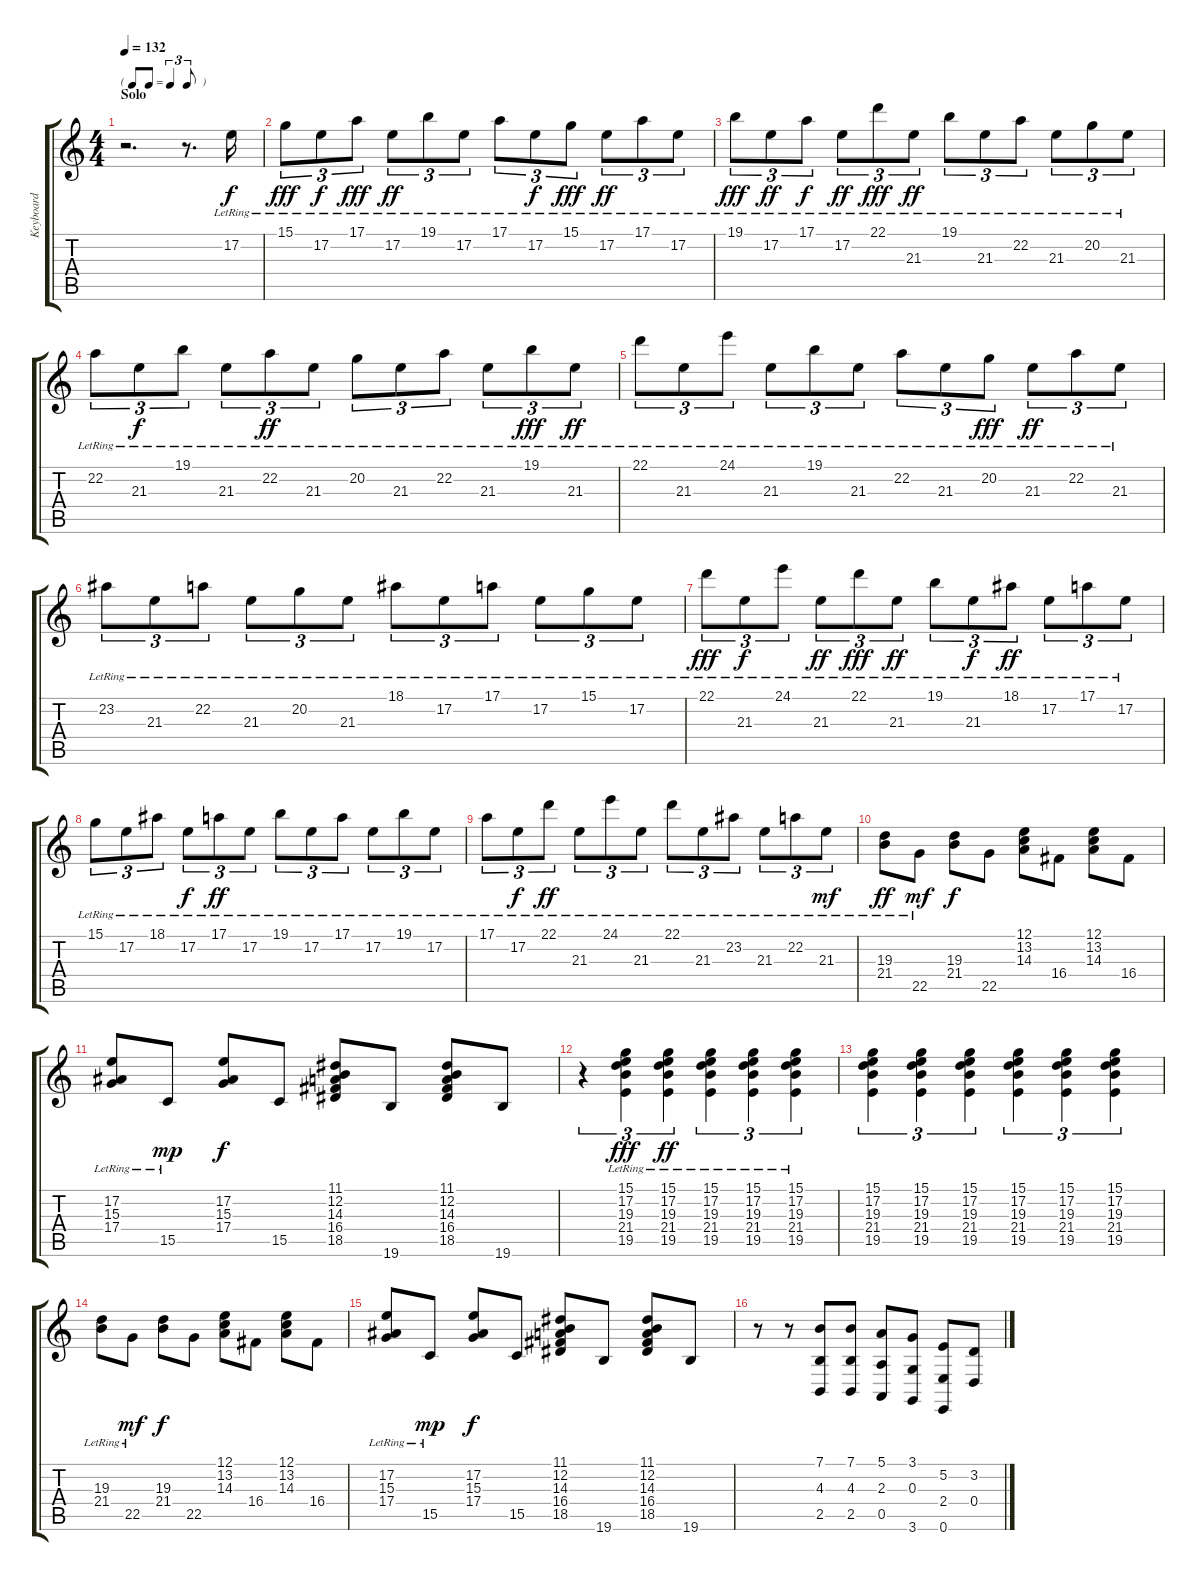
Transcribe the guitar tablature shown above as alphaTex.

\track ("Keyboard" "Keyboard") {instrument clavinet}
\staff {score tabs}
\tuning (E4 B3 G3 D3 A2 E2) {hide}
\ts (4 4)
\tf triplet8th
\section ("" "Solo")
\tempo 132
\clef g2
\ks c
r.2{d dy f volume 16} r.8{d} 17.2{lr}.16 |
15.1{lr}.8{tu (3 2) dy fff} 17.2{lr}.8{tu (3 2) dy f} 17.1{lr}.8{tu (3 2) dy fff} 17.2{lr}.8{tu (3 2) dy ff} 19.1{lr}.8{tu (3 2)} 17.2{lr}.8{tu (3 2)} 17.1{lr}.8{tu (3 2)} 17.2{lr}.8{tu (3 2) dy f} 15.1{lr}.8{tu (3 2) dy fff} 17.2{lr}.8{tu (3 2) dy ff} 17.1{lr}.8{tu (3 2)} 17.2{lr}.8{tu (3 2)} |
19.1{lr}.8{tu (3 2) dy fff} 17.2{lr}.8{tu (3 2) dy ff} 17.1{lr}.8{tu (3 2) dy f} 17.2{lr}.8{tu (3 2) dy ff} 22.1{lr}.8{tu (3 2) dy fff} 21.3{lr}.8{tu (3 2) dy ff} 19.1{lr}.8{tu (3 2)} 21.3{lr}.8{tu (3 2)} 22.2{lr}.8{tu (3 2)} 21.3{lr}.8{tu (3 2)} 20.2{lr}.8{tu (3 2)} 21.3{lr}.8{tu (3 2)} |
22.2{lr}.8{tu (3 2)} 21.3{lr}.8{tu (3 2) dy f} 19.1{lr}.8{tu (3 2)} 21.3{lr}.8{tu (3 2)} 22.2{lr}.8{tu (3 2) dy ff} 21.3{lr}.8{tu (3 2)} 20.2{lr}.8{tu (3 2)} 21.3{lr}.8{tu (3 2)} 22.2{lr}.8{tu (3 2)} 21.3{lr}.8{tu (3 2)} 19.1{lr}.8{tu (3 2) dy fff} 21.3{lr}.8{tu (3 2) dy ff} |
22.1{lr}.8{tu (3 2)} 21.3{lr}.8{tu (3 2)} 24.1{lr}.8{tu (3 2)} 21.3{lr}.8{tu (3 2)} 19.1{lr}.8{tu (3 2)} 21.3{lr}.8{tu (3 2)} 22.2{lr}.8{tu (3 2)} 21.3{lr}.8{tu (3 2)} 20.2{lr}.8{tu (3 2) dy fff} 21.3{lr}.8{tu (3 2) dy ff} 22.2{lr}.8{tu (3 2)} 21.3{lr}.8{tu (3 2)} |
23.2{lr}.8{tu (3 2)} 21.3{lr}.8{tu (3 2)} 22.2{lr}.8{tu (3 2)} 21.3{lr}.8{tu (3 2)} 20.2{lr}.8{tu (3 2)} 21.3{lr}.8{tu (3 2)} 18.1{lr}.8{tu (3 2)} 17.2{lr}.8{tu (3 2)} 17.1{lr}.8{tu (3 2)} 17.2{lr}.8{tu (3 2)} 15.1{lr}.8{tu (3 2)} 17.2{lr}.8{tu (3 2)} |
22.1{lr}.8{tu (3 2) dy fff} 21.3{lr}.8{tu (3 2) dy f} 24.1{lr}.8{tu (3 2)} 21.3{lr}.8{tu (3 2) dy ff} 22.1{lr}.8{tu (3 2) dy fff} 21.3{lr}.8{tu (3 2) dy ff} 19.1{lr}.8{tu (3 2)} 21.3{lr}.8{tu (3 2) dy f} 18.1{lr}.8{tu (3 2) dy ff} 17.2{lr}.8{tu (3 2)} 17.1{lr}.8{tu (3 2)} 17.2{lr}.8{tu (3 2)} |
15.1{lr}.8{tu (3 2)} 17.2{lr}.8{tu (3 2)} 18.1{lr}.8{tu (3 2)} 17.2{lr}.8{tu (3 2) dy f} 17.1{lr}.8{tu (3 2) dy ff} 17.2{lr}.8{tu (3 2)} 19.1{lr}.8{tu (3 2)} 17.2{lr}.8{tu (3 2)} 17.1{lr}.8{tu (3 2)} 17.2{lr}.8{tu (3 2)} 19.1{lr}.8{tu (3 2)} 17.2{lr}.8{tu (3 2)} |
17.1{lr}.8{tu (3 2)} 17.2{lr}.8{tu (3 2) dy f} 22.1{lr}.8{tu (3 2) dy ff} 21.3{lr}.8{tu (3 2)} 24.1{lr}.8{tu (3 2)} 21.3{lr}.8{tu (3 2)} 22.1{lr}.8{tu (3 2)} 21.3{lr}.8{tu (3 2)} 23.2{lr}.8{tu (3 2)} 21.3{lr}.8{tu (3 2)} 22.2{lr}.8{tu (3 2)} 21.3{lr}.8{tu (3 2) dy mf} |
(19.3{lr} 21.4{lr}).8{dy ff} 22.5{lr}.8{dy mf} (19.3 21.4).8{dy f} 22.5.8 (12.1 13.2 14.3).8 16.4.8 (12.1 13.2 14.3).8 16.4.8 |
(17.2{lr} 15.3{lr} 17.4{lr}).8 15.5{lr}.8{dy mp} (17.2 15.3 17.4).8{dy f} 15.5.8 (11.1 12.2 14.3 16.4 18.5).8 19.6.8 (11.1 12.2 14.3 16.4 18.5).8 19.6.8 |
r.4{tu (3 2)} (15.1{lr} 17.2{lr} 19.3{lr} 21.4{lr} 19.5{lr}).4{tu (3 2) dy fff} (15.1{lr} 17.2{lr} 19.3{lr} 21.4{lr} 19.5{lr}).4{tu (3 2) dy ff} (15.1{lr} 17.2{lr} 19.3{lr} 21.4{lr} 19.5{lr}).4{tu (3 2)} (15.1{lr} 17.2{lr} 19.3{lr} 21.4{lr} 19.5{lr}).4{tu (3 2)} (15.1{lr} 17.2{lr} 19.3{lr} 21.4{lr} 19.5{lr}).4{tu (3 2)} |
(15.1 17.2 19.3 21.4 19.5).4{tu (3 2)} (15.1 17.2 19.3 21.4 19.5).4{tu (3 2)} (15.1 17.2 19.3 21.4 19.5).4{tu (3 2)} (15.1 17.2 19.3 21.4 19.5).4{tu (3 2)} (15.1 17.2 19.3 21.4 19.5).4{tu (3 2)} (15.1 17.2 19.3 21.4 19.5).4{tu (3 2)} |
(19.3{lr} 21.4{lr}).8 22.5{lr}.8{dy mf} (19.3 21.4).8{dy f} 22.5.8 (12.1 13.2 14.3).8 16.4.8 (12.1 13.2 14.3).8 16.4.8 |
(17.2{lr} 15.3{lr} 17.4{lr}).8 15.5{lr}.8{dy mp} (17.2 15.3 17.4).8{dy f} 15.5.8 (11.1 12.2 14.3 16.4 18.5).8 19.6.8 (11.1 12.2 14.3 16.4 18.5).8 19.6.8 |
r.8 r.8 (7.1 4.3 2.5).8 (7.1 4.3 2.5).8 (5.1 2.3 0.5).8 (3.1 0.3 3.6).8 (5.2 2.4 0.6).8 (3.2 0.4).8
